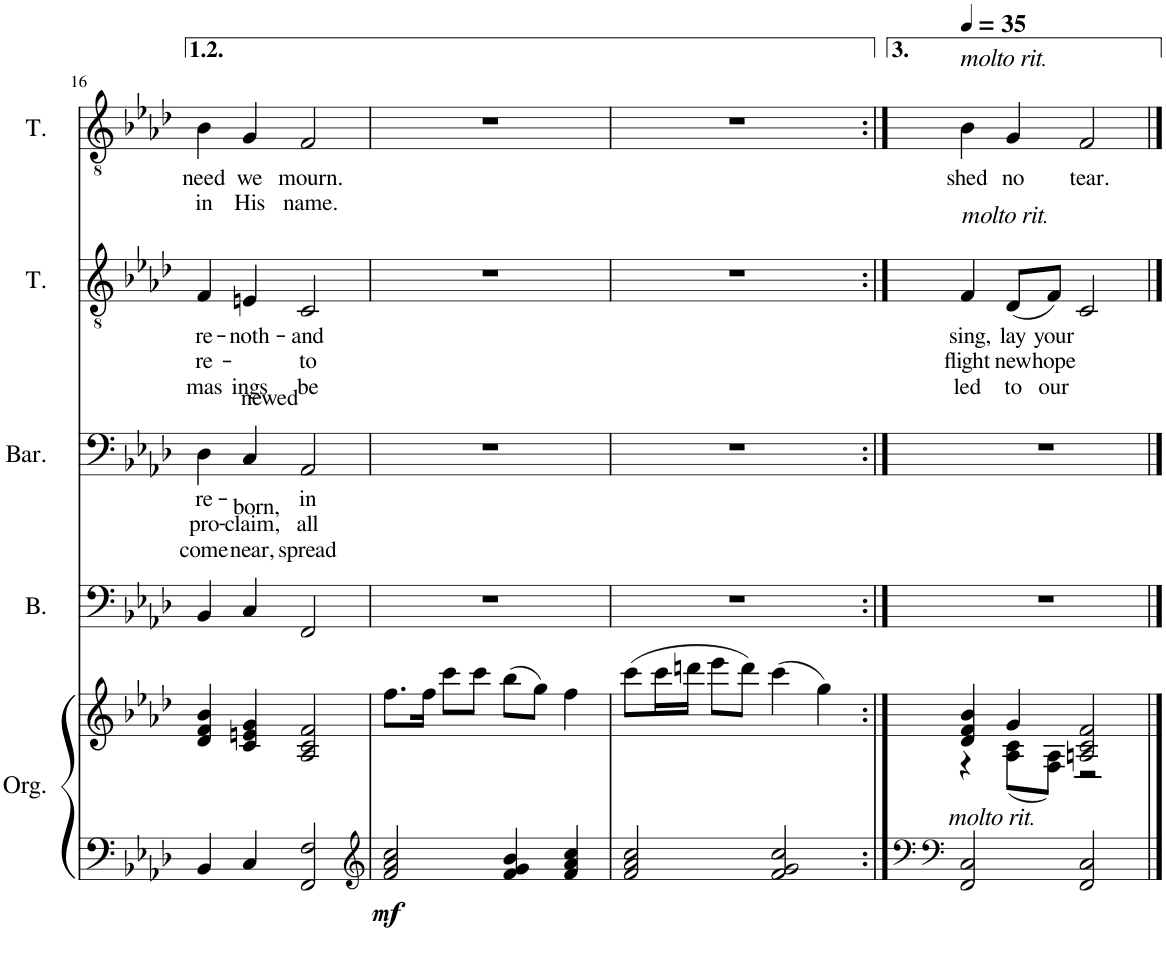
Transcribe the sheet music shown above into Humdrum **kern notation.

**kern	**kern	**dynam	**kern	**kern	**text	**text	**text	**kern	**text	**text	**text	**kern	**text	**text
*part5	*part5	*part5	*part4	*part3	*part3	*part3	*part3	*part2	*part2	*part2	*part2	*part1	*part1	*part1
*staff6	*staff5	*staff5/6	*staff4	*staff3	*staff3	*staff3	*staff3	*staff2	*staff2	*staff2	*staff2	*staff1	*staff1	*staff1
*I"Organ	*	*	*I"Bass	*I"Baritone	*	*	*	*I"Tenor II	*	*	*	*I"Tenor I	*	*
*I'Org.	*	*	*I'B.	*I'Bar.	*	*	*	*I'T.	*	*	*	*I'T.	*	*
!!LO:PB:g=z
*clefF4	*clefG2	*	*clefF4	*clefF4	*	*	*	*clefGv2	*	*	*	*clefGv2	*	*
*k[b-e-a-d-]	*k[b-e-a-d-]	*	*k[b-e-a-d-]	*k[b-e-a-d-]	*	*	*	*k[b-e-a-d-]	*	*	*	*k[b-e-a-d-]	*	*
*M4/4	*M4/4	*	*M4/4	*M4/4	*	*	*	*M4/4	*	*	*	*M4/4	*	*
=16	=16	=16	=16	=16	=16	=16	=16	=16	=16	=16	=16	=16	=16	=16
!	!	!	!	!	!LO:LY:b	!LO:LY:b	!LO:LY:b	!	!LO:LY:b	!LO:LY:b	!LO:LY:b	!	!LO:LY:b	!LO:LY:b
4BB-/	4d-/ 4f/ 4b-/	.	4BB-/	4D-\	re-	pro-	come	4F/	re-	re-	-mas	4B-\	need	in
!	!	!	!	!	!LO:LY:b	!LO:LY:b	!LO:LY:b	!	!LO:LY:b	!LO:LY:b	!LO:LY:b	!	!LO:LY:b	!LO:LY:b
4C/	4c/ 4en/ 4g/	.	4C/	4C/	-born,	-claim,	near,	4En/	noth-	-newed	ings	4G/	we	His
!	!	!	!	!	!LO:LY:b	!LO:LY:b	!LO:LY:b	!	!LO:LY:b	!LO:LY:b	!LO:LY:b	!	!LO:LY:b	!LO:LY:b
2FF/ 2F/	2A-/ 2c/ 2f/	.	2FF/	2AA-/	in	all	spread	2C/	and	to	be	2F/	mourn.	name.
=17	=17	=17	=17	=17	=17	=17	=17	=17	=17	=17	=17	=17	=17	=17
*clefG2	*	*	*	*	*	*	*	*	*	*	*	*	*	*
!	!	!LO:DY:b=2	!	!	!	!	!	!	!	!	!	!	!	!
2f/ 2a-/ 2cc/	8.ff\L	mf	1r	1r	.	.	.	1r	.	.	.	1r	.	.
.	16ff\Jk	.	.	.	.	.	.	.	.	.	.	.	.	.
.	8ccc\L	.	.	.	.	.	.	.	.	.	.	.	.	.
.	8ccc\J	.	.	.	.	.	.	.	.	.	.	.	.	.
4f/ 4g/ 4b-/	(8bb-\L	.	.	.	.	.	.	.	.	.	.	.	.	.
.	8gg\J)	.	.	.	.	.	.	.	.	.	.	.	.	.
4f/ 4a-/ 4cc/	4ff\	.	.	.	.	.	.	.	.	.	.	.	.	.
=18	=18	=18	=18	=18	=18	=18	=18	=18	=18	=18	=18	=18	=18	=18
2f/ 2a-/ 2cc/	(8ccc\L	.	1r	1r	.	.	.	1r	.	.	.	1r	.	.
.	16ccc\L	.	.	.	.	.	.	.	.	.	.	.	.	.
.	16dddn\JJ	.	.	.	.	.	.	.	.	.	.	.	.	.
.	8eee-\L	.	.	.	.	.	.	.	.	.	.	.	.	.
.	8ddd\J)	.	.	.	.	.	.	.	.	.	.	.	.	.
2f/ 2g/ 2cc/	(4ccc\	.	.	.	.	.	.	.	.	.	.	.	.	.
.	4gg\)	.	.	.	.	.	.	.	.	.	.	.	.	.
=19:|!	=19:|!	=19:|!	=19:|!	=19:|!	=19:|!	=19:|!	=19:|!	=19:|!	=19:|!	=19:|!	=19:|!	=19:|!	=19:|!	=19:|!
*clefF4	*	*	*	*	*	*	*	*	*	*	*	*	*	*
*	*	*	*	*	*	*	*	*	*	*	*	*MM35	*	*
*	*^	*	*	*	*	*	*	*	*	*	*	*	*	*
!	!	!	!	!	!	!	!	!	!	!	!	!	!LO:TX:a:i:t=molto rit	!	!
!	!	!	!	!	!	!	!	!	!	!	!	!	!LO:TX:a:t=.	!	!
!	!	!	!	!	!	!	!	!	!LO:TX:a:i:t=molto rit	!	!	!	!	!	!
!	!	!	!	!	!	!	!	!	!LO:TX:a:t=.	!	!	!	!	!	!
!	!LO:TX:b:i:t=molto rit	!	!	!	!	!	!	!	!	!	!	!	!	!	!
!	!LO:TX:b:t=.	!	!	!	!	!	!	!	!	!	!	!	!	!	!
!	!	!	!	!	!	!	!	!	!	!LO:LY:b	!LO:LY:b	!LO:LY:b	!	!LO:LY:b	!
2FF/ 2C/	4d-/ 4f/ 4b-/	4r	.	1r	1r	.	.	.	4F/	sing,	flight	led	4B-\	shed	.
!	!	!	!	!	!	!	!	!	!	!LO:LY:b	!LO:LY:b	!LO:LY:b	!	!LO:LY:b	!
.	4g/	(8A-\ 8c\L	.	.	.	.	.	.	(8D-/L	lay	new	to	4G/	no	.
!	!	!	!	!	!	!	!	!	!	!LO:LY:b	!LO:LY:b	!LO:LY:b	!	!	!
.	.	8F\ 8A-\J)	.	.	.	.	.	.	8F/J)	your	hope	our	.	.	.
!	!	!	!	!	!	!	!	!	!	!	!	!	!	!LO:LY:b	!
2FF/ 2C/	2An/ 2c/ 2f/	2r	.	.	.	.	.	.	2C/	.	.	.	2F/	tear.	.
*	*v	*v	*	*	*	*	*	*	*	*	*	*	*	*	*
==	==	==	==	==	==	==	==	==	==	==	==	==	==	==
*-	*-	*-	*-	*-	*-	*-	*-	*-	*-	*-	*-	*-	*-	*-
